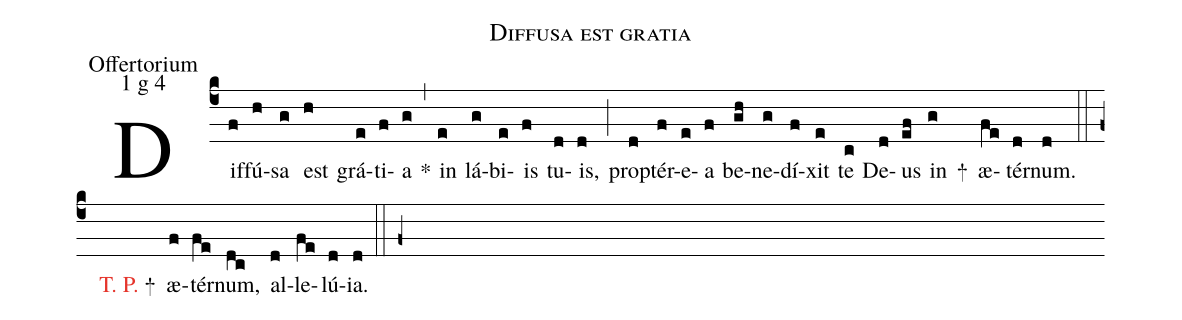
name: Diffusa est gratia;
office-part: Offertorium;
mode: 1;
mode-differentia: g 4;
%%
(c4)

Dif(f)fú(h)sa(g) est(h) grá(e)ti(f)a(g) *(,)in(e) lá(g)bi(e)is(f) tu(d)is,(d) (;) prop(d)tér(f)e(e)a(f) be(gh)ne(g)dí(f)xit(e) te(c) De(d)us(ef) in(g) +() æ(fe)tér(d)num.(d)

(::)

<c>T. P.</c> +() æ(f)tér(fe)num,(dc) al(d)le(fe)lú(d)ia.(d)

(::)

(f+)
